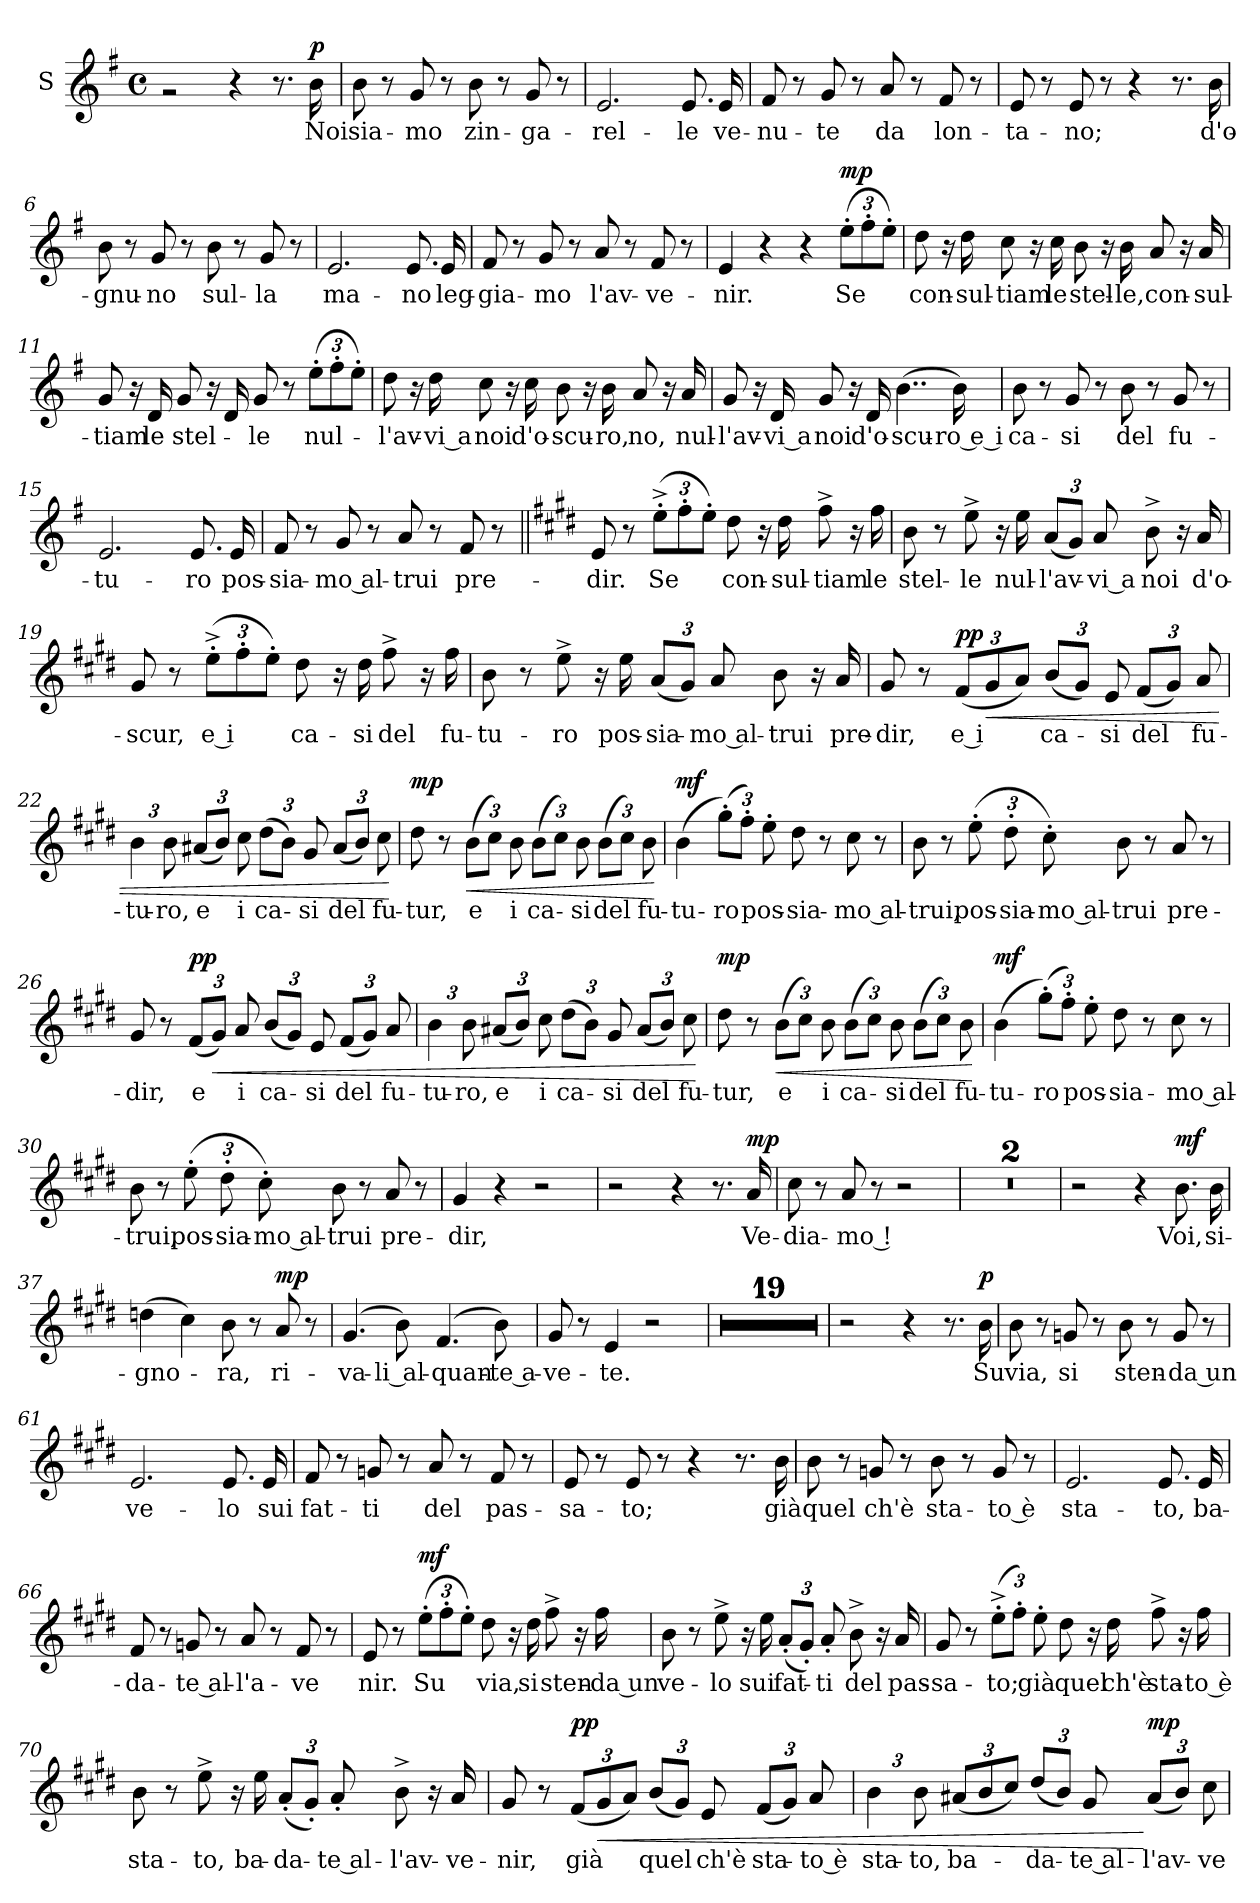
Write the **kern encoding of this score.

**kern	**text	**dynam
*part1	*part1	*part1
*staff1	*staff1	*staff1
*I"S	*	*
*I'S	*	*
*clefG2	*	*
*k[f#]	*	*
*M4/4	*	*
*met(c)	*	*
=1	=1	=1
2rg	.	.
4r	.	.
8.r	.	.
!	!LO:LY:b	!LO:DY:a
16b\	Noi	p
=2	=2	=2
!	!LO:LY:b	!
8b\	sia-	.
8r	.	.
!	!LO:LY:b	!
8g/	-mo	.
8r	.	.
!	!LO:LY:b	!
8b\	zin-	.
8r	.	.
!	!LO:LY:b	!
8g/	-ga-	.
8r	.	.
=3	=3	=3
!	!LO:LY:b	!
2.e/	-rel-	.
!	!LO:LY:b	!
8.e/	-le	.
!	!LO:LY:b	!
16e/	ve-	.
=4	=4	=4
!	!LO:LY:b	!
8f#/	-nu-	.
8r	.	.
!	!LO:LY:b	!
8g/	-te	.
8r	.	.
!	!LO:LY:b	!
8a/	da	.
8r	.	.
!	!LO:LY:b	!
8f#/	lon-	.
8r	.	.
!!LO:LB:g=z
=5	=5	=5
!	!LO:LY:b	!
8e/	-ta-	.
8r	.	.
!	!LO:LY:b	!
8e/	-no;	.
8r	.	.
4r	.	.
8.r	.	.
!	!LO:LY:b	!
16b\	d'o-	.
=6	=6	=6
!	!LO:LY:b	!
8b\	-gnu-	.
8r	.	.
!	!LO:LY:b	!
8g/	-no	.
8r	.	.
!	!LO:LY:b	!
8b\	sul-	.
8r	.	.
!	!LO:LY:b	!
8g/	-la	.
8r	.	.
=7	=7	=7
!	!LO:LY:b	!
2.e/	ma-	.
!	!LO:LY:b	!
8.e/	-no	.
!	!LO:LY:b	!
16e/	leg-	.
=8	=8	=8
!	!LO:LY:b	!
8f#/	-gia-	.
8r	.	.
!	!LO:LY:b	!
8g/	-mo	.
8r	.	.
!	!LO:LY:b	!
8a/	l'av-	.
8r	.	.
!	!LO:LY:b	!
8f#/	-ve-	.
8r	.	.
!!LO:PB:g=z
=9	=9	=9
!	!LO:LY:b	!
4e/	-nir.	.
4r	.	.
4r	.	.
*Xbrackettup	*	*
!	!LO:LY:b	!LO:DY:a
(>12ee'\L	Se	mp
12ff#'\	.	.
12ee'\J)	.	.
=10	=10	=10
!	!LO:LY:b	!
8dd\	con-	.
16r	.	.
!	!LO:LY:b	!
16dd\	-sul-	.
!	!LO:LY:b	!
8cc\	-tiam	.
16r	.	.
!	!LO:LY:b	!
16cc\	le	.
!	!LO:LY:b	!
8b\	stel-	.
16r	.	.
!	!LO:LY:b	!
16b\	-le,	.
!	!LO:LY:b	!
8a/	con-	.
16r	.	.
!	!LO:LY:b	!
16a/	-sul-	.
=11	=11	=11
!	!LO:LY:b	!
8g/	-tiam	.
16r	.	.
!	!LO:LY:b	!
16d/	le	.
!	!LO:LY:b	!
8g/	stel-	.
16r	.	.
16d/	.	.
!	!LO:LY:b	!
8g/	-le	.
8r	.	.
!	!LO:LY:b	!
(>12ee'\L	nul-	.
12ff#'\	.	.
12ee'\J)	.	.
!!LO:LB:g=z
=12	=12	=12
!	!LO:LY:b	!
8dd\	-l'av-	.
16r	.	.
!	!LO:LY:b	!
16dd\	-vi a	.
!	!LO:LY:b	!
8cc\	noi	.
16r	.	.
!	!LO:LY:b	!
16cc\	d'o-	.
!	!LO:LY:b	!
8b\	-scu-	.
16r	.	.
!	!LO:LY:b	!
16b\	-ro,	.
!	!LO:LY:b	!
8a/	no,	.
16r	.	.
!	!LO:LY:b	!
16a/	nul-	.
=13	=13	=13
!	!LO:LY:b	!
8g/	-l'av-	.
16r	.	.
!	!LO:LY:b	!
16d/	-vi a	.
!	!LO:LY:b	!
8g/	noi	.
16r	.	.
!	!LO:LY:b	!
16d/	d'o-	.
!	!LO:LY:b	!
(>4..b\	-scu-	.
!	!LO:LY:b	!
16b\)	-ro e i	.
=14	=14	=14
!	!LO:LY:b	!
8b\	ca-	.
8r	.	.
!	!LO:LY:b	!
8g/	-si	.
8r	.	.
!	!LO:LY:b	!
8b\	del	.
8r	.	.
!	!LO:LY:b	!
8g/	fu-	.
8r	.	.
!!LO:LB:g=z
=15	=15	=15
!	!LO:LY:b	!
2.e/	-tu-	.
!	!LO:LY:b	!
8.e/	-ro	.
!	!LO:LY:b	!
16e/	pos-	.
=16	=16	=16
!	!LO:LY:b	!
8f#/	-sia-	.
8r	.	.
!	!LO:LY:b	!
8g/	-mo al-	.
8r	.	.
!	!LO:LY:b	!
8a/	-trui	.
8r	.	.
!	!LO:LY:b	!
8f#/	pre-	.
8r	.	.
=17||	=17||	=17||
*k[f#c#g#d#]	*	*
!	!LO:LY:b	!
8e/	-dir.	.
8r	.	.
!	!LO:LY:b	!
(>12ee'^\L	Se	.
12ff#'\	.	.
12ee'\J)	.	.
!	!LO:LY:b	!
8dd#\	con-	.
16r	.	.
!	!LO:LY:b	!
16dd#\	-sul-	.
!	!LO:LY:b	!
8ff#^\	-tiam	.
16r	.	.
!	!LO:LY:b	!
16ff#\	le	.
!!LO:PB:g=z
=18	=18	=18
!	!LO:LY:b	!
8b\	stel-	.
8r	.	.
!	!LO:LY:b	!
8ee^\	-le	.
16r	.	.
!	!LO:LY:b	!
16ee\	nul-	.
!	!LO:LY:b	!
(<12a/L	-l'av-	.
12g#/J)	.	.
!	!LO:LY:b	!
12a/	-vi a	.
!	!LO:LY:b	!
8b^\	noi	.
16r	.	.
!	!LO:LY:b	!
16a/	d'o-	.
=19	=19	=19
!	!LO:LY:b	!
8g#/	-scur,	.
8r	.	.
!	!LO:LY:b	!
(>12ee'^\L	e i	.
12ff#'\	.	.
12ee'\J)	.	.
!	!LO:LY:b	!
8dd#\	ca-	.
16r	.	.
!	!LO:LY:b	!
16dd#\	-si	.
!	!LO:LY:b	!
8ff#^\	del	.
16r	.	.
!	!LO:LY:b	!
16ff#\	fu-	.
=20	=20	=20
!	!LO:LY:b	!
8b\	-tu-	.
8r	.	.
!	!LO:LY:b	!
8ee^\	-ro	.
16r	.	.
!	!LO:LY:b	!
16ee\	pos-	.
!	!LO:LY:b	!
(<12a/L	-sia-	.
12g#/J)	.	.
!	!LO:LY:b	!
12a/	-mo al-	.
!	!LO:LY:b	!
8b\	-trui	.
16r	.	.
!	!LO:LY:b	!
16a/	pre-	.
!!LO:LB:g=z
=21	=21	=21
!	!LO:LY:b	!
8g#/	-dir,	.
8r	.	.
!	!LO:LY:b	!LO:DY:a
(<12f#/L	e i	pp
!	!	!LO:HP:b
12g#/	.	<
12a/J)	.	.
!	!LO:LY:b	!
(<12b/L	ca-	.
12g#/J)	.	.
!	!LO:LY:b	!
12e/	-si	.
!	!LO:LY:b	!
(<12f#/L	del	.
12g#/J)	.	.
!	!LO:LY:b	!
12a/	fu-	.
=22	=22	=22
!	!LO:LY:b	!
6b\	-tu-	.
!	!LO:LY:b	!
12b\	-ro,	.
!	!LO:LY:b	!
(<12a#X/L	e	.
12b/J)	.	.
!	!LO:LY:b	!
12cc#\	i	.
!	!LO:LY:b	!
(>12dd#\L	ca-	.
12b\J)	.	.
!	!LO:LY:b	!
12g#/	-si	.
!	!LO:LY:b	!
(<12a#/L	del	.
12b/J)	.	.
!	!LO:LY:b	!
12cc#\	fu-	.
.	.	[
=23	=23	=23
!	!LO:LY:b	!LO:DY:a
8dd#\	-tur,	mp
8r	.	.
!	!LO:LY:b	!LO:HP:b
(>12b\L	e	<
12cc#\J)	.	.
!	!LO:LY:b	!
12b\	i	.
!	!LO:LY:b	!
(>12b\L	ca-	.
12cc#\J)	.	.
!	!LO:LY:b	!
12b\	-si	.
!	!LO:LY:b	!
(>12b\L	del	.
12cc#\J)	.	.
!	!LO:LY:b	!
12b\	fu-	.
.	.	[
!!LO:PB:g=z
=24	=24	=24
!	!LO:LY:b	!LO:DY:a
(>4b\	-tu-	mf
!	!LO:LY:b	!
(>12gg#'\L)	-ro	.
12ff#'\J)	.	.
!	!LO:LY:b	!
12ee'\	pos-	.
!	!LO:LY:b	!
8dd#\	-sia-	.
8r	.	.
!	!LO:LY:b	!
8cc#\	-mo al-	.
8r	.	.
=25	=25	=25
!	!LO:LY:b	!
8b\	-trui,	.
8r	.	.
!	!LO:LY:b	!
(>12ee'\	pos-	.
!	!LO:LY:b	!
12dd#'\	-sia-	.
!	!LO:LY:b	!
12cc#'\)	-mo al-	.
!	!LO:LY:b	!
8b\	-trui	.
8r	.	.
!	!LO:LY:b	!
8a/	pre-	.
8r	.	.
=26	=26	=26
!	!LO:LY:b	!
8g#/	-dir,	.
8r	.	.
!	!LO:LY:b	!LO:DY:a
(<12f#/L	e	pp
!	!	!LO:HP:b
12g#/J)	.	<
!	!LO:LY:b	!
12a/	i	.
!	!LO:LY:b	!
(<12b/L	ca-	.
12g#/J)	.	.
!	!LO:LY:b	!
12e/	-si	.
!	!LO:LY:b	!
(<12f#/L	del	.
12g#/J)	.	.
!	!LO:LY:b	!
12a/	fu-	.
!!LO:LB:g=z
=27	=27	=27
!	!LO:LY:b	!
6b\	-tu-	.
!	!LO:LY:b	!
12b\	-ro,	.
!	!LO:LY:b	!
(<12a#X/L	e	.
12b/J)	.	.
!	!LO:LY:b	!
12cc#\	i	.
!	!LO:LY:b	!
(>12dd#\L	ca-	.
12b\J)	.	.
!	!LO:LY:b	!
12g#/	-si	.
!	!LO:LY:b	!
(<12a#/L	del	.
12b/J)	.	.
!	!LO:LY:b	!
12cc#\	fu-	.
.	.	[
=28	=28	=28
!	!LO:LY:b	!LO:DY:a
8dd#\	-tur,	mp
8r	.	.
!	!LO:LY:b	!LO:HP:b
(>12b\L	e	<
12cc#\J)	.	.
!	!LO:LY:b	!
12b\	i	.
!	!LO:LY:b	!
(>12b\L	ca-	.
12cc#\J)	.	.
!	!LO:LY:b	!
12b\	-si	.
!	!LO:LY:b	!
(>12b\L	del	.
12cc#\J)	.	.
!	!LO:LY:b	!
12b\	fu-	.
.	.	[
=29	=29	=29
!	!LO:LY:b	!LO:DY:a
(>4b\	-tu-	mf
!	!LO:LY:b	!
(>12gg#'\L)	-ro	.
12ff#'\J)	.	.
!	!LO:LY:b	!
12ee'\	pos-	.
!	!LO:LY:b	!
8dd#\	-sia-	.
8r	.	.
!	!LO:LY:b	!
8cc#\	-mo al-	.
8r	.	.
!!LO:PB:g=z
=30	=30	=30
!	!LO:LY:b	!
8b\	-trui,	.
8r	.	.
!	!LO:LY:b	!
(>12ee'\	pos-	.
!	!LO:LY:b	!
12dd#'\	-sia-	.
!	!LO:LY:b	!
12cc#'\)	-mo al-	.
!	!LO:LY:b	!
8b\	-trui	.
8r	.	.
!	!LO:LY:b	!
8a/	pre-	.
8r	.	.
=31	=31	=31
!	!LO:LY:b	!
4g#/	-dir,	.
4r	.	.
2r	.	.
=32	=32	=32
2r	.	.
4r	.	.
8.r	.	.
!	!LO:LY:b	!LO:DY:a
16a/	Ve-	mp
=33	=33	=33
!	!LO:LY:b	!
8cc#\	-dia-	.
8r	.	.
!	!LO:LY:b	!
8a/	-mo !	.
8r	.	.
2r	.	.
=34	=34	=34
1r	.	.
!!LO:LB:g=z
=35	=35	=35
1r	.	.
=36	=36	=36
2r	.	.
4r	.	.
!	!LO:LY:b	!LO:DY:a
8.b\	Voi,	mf
!	!LO:LY:b	!
16b\	si-	.
=37	=37	=37
!	!LO:LY:b	!
(>4ddn\	-gno-	.
4cc#\)	.	.
!	!LO:LY:b	!
8b\	-ra,	.
8r	.	.
!	!LO:LY:b	!LO:DY:a
8a/	ri-	mp
8r	.	.
=38	=38	=38
!	!LO:LY:b	!
(>4.g#/	-va-	.
!	!LO:LY:b	!
8b\)	-li al-	.
!	!LO:LY:b	!
(>4.f#/	-quan-	.
!	!LO:LY:b	!
8b\)	-te a-	.
=39	=39	=39
!	!LO:LY:b	!
8g#/	-ve-	.
8r	.	.
!	!LO:LY:b	!
4e/	-te.	.
2r	.	.
!!LO:LB:g=z
=40	=40	=40
1r	.	.
=41	=41	=41
1r	.	.
=42	=42	=42
1r	.	.
=43	=43	=43
1r	.	.
=44	=44	=44
1r	.	.
!!LO:LB:g=z
=45	=45	=45
1r	.	.
=46	=46	=46
1r	.	.
=47	=47	=47
1r	.	.
!!LO:PB:g=z
=48	=48	=48
1r	.	.
=49	=49	=49
1r	.	.
=50	=50	=50
1r	.	.
!!LO:LB:g=z
=51	=51	=51
1r	.	.
=52	=52	=52
1r	.	.
=53	=53	=53
1r	.	.
!!LO:LB:g=z
=54	=54	=54
1r	.	.
=55	=55	=55
1r	.	.
=56	=56	=56
1r	.	.
=57	=57	=57
1r	.	.
!!LO:PB:g=z
=58	=58	=58
1r	.	.
=59	=59	=59
2r	.	.
4r	.	.
8.r	.	.
!	!LO:LY:b	!LO:DY:a
16b\	Su	p
=60	=60	=60
!	!LO:LY:b	!
8b\	via,	.
8r	.	.
!	!LO:LY:b	!
8gn/	si	.
8r	.	.
!	!LO:LY:b	!
8b\	sten-	.
8r	.	.
!	!LO:LY:b	!
8g/	-da un	.
8r	.	.
=61	=61	=61
!	!LO:LY:b	!
2.e/	ve-	.
!	!LO:LY:b	!
8.e/	-lo	.
!	!LO:LY:b	!
16e/	sui	.
!!LO:PB:g=z
=62	=62	=62
!	!LO:LY:b	!
8f#/	fat-	.
8r	.	.
!	!LO:LY:b	!
8gn/	-ti	.
8r	.	.
!	!LO:LY:b	!
8a/	del	.
8r	.	.
!	!LO:LY:b	!
8f#/	pas-	.
8r	.	.
=63	=63	=63
!	!LO:LY:b	!
8e/	-sa-	.
8r	.	.
!	!LO:LY:b	!
8e/	-to;	.
8r	.	.
4r	.	.
8.r	.	.
!	!LO:LY:b	!
16b\	già	.
=64	=64	=64
!	!LO:LY:b	!
8b\	quel	.
8r	.	.
!	!LO:LY:b	!
8gn/	ch'è	.
8r	.	.
!	!LO:LY:b	!
8b\	sta-	.
8r	.	.
!	!LO:LY:b	!
8g/	-to è	.
8r	.	.
=65	=65	=65
!	!LO:LY:b	!
2.e/	sta-	.
!	!LO:LY:b	!
8.e/	-to,	.
!	!LO:LY:b	!
16e/	ba-	.
!!LO:PB:g=z
=66	=66	=66
!	!LO:LY:b	!
8f#/	-da-	.
8r	.	.
!	!LO:LY:b	!
8gn/	-te al-	.
8r	.	.
!	!LO:LY:b	!
8a/	-l'a-	.
8r	.	.
!	!LO:LY:b	!
8f#/	-ve	.
8r	.	.
=67	=67	=67
!	!LO:LY:b	!
8e/	-nir.	.
8r	.	.
!	!LO:LY:b	!LO:DY:a
(>12ee'\L	Su	mf
12ff#'\	.	.
12ee'\J)	.	.
!	!LO:LY:b	!
8dd#\	via,	.
16r	.	.
!	!LO:LY:b	!
16dd#\	si	.
!	!LO:LY:b	!
8ff#^\	sten-	.
16r	.	.
!	!LO:LY:b	!
16ff#\	-da un	.
=68	=68	=68
!	!LO:LY:b	!
8b\	ve-	.
8r	.	.
!	!LO:LY:b	!
8ee^\	-lo	.
16r	.	.
!	!LO:LY:b	!
16ee\	sui	.
!	!LO:LY:b	!
(<12a'/L	fat-	.
12g#'/J)	.	.
!	!LO:LY:b	!
12a'/	-ti	.
!	!LO:LY:b	!
8b^\	del	.
16r	.	.
!	!LO:LY:b	!
16a/	pas-	.
!!LO:PB:g=z
=69	=69	=69
!	!LO:LY:b	!
8g#/	-sa-	.
8r	.	.
!	!LO:LY:b	!
(>12ee'^\L	-to;	.
12ff#'\J)	.	.
!	!LO:LY:b	!
12ee'\	già	.
!	!LO:LY:b	!
8dd#\	quel	.
16r	.	.
!	!LO:LY:b	!
16dd#\	ch'è	.
!	!LO:LY:b	!
8ff#^\	sta-	.
16r	.	.
!	!LO:LY:b	!
16ff#\	-to è	.
=70	=70	=70
!	!LO:LY:b	!
8b\	sta-	.
8r	.	.
!	!LO:LY:b	!
8ee^\	-to,	.
16r	.	.
!	!LO:LY:b	!
16ee\	ba-	.
!	!LO:LY:b	!
(<12a'/L	-da-	.
12g#'/J)	.	.
!	!LO:LY:b	!
12a'/	-te al-	.
!	!LO:LY:b	!
8b^\	-l'av-	.
16r	.	.
!	!LO:LY:b	!
16a/	-ve-	.
=71	=71	=71
!	!LO:LY:b	!
8g#/	-nir,	.
8r	.	.
!	!LO:LY:b	!LO:DY:a
(<12f#/L	già	pp
!	!	!LO:HP:b
12g#/	.	<
12a/J)	.	.
!	!LO:LY:b	!
(<12b/L	quel	.
12g#/J)	.	.
!	!LO:LY:b	!
12e/	ch'è	.
!	!LO:LY:b	!
(<12f#/L	sta-	.
12g#/J)	.	.
!	!LO:LY:b	!
12a/	-to è	.
!!LO:PB:g=z
=72	=72	=72
!	!LO:LY:b	!
6b\	sta-	.
!	!LO:LY:b	!
12b\	-to,	.
!	!LO:LY:b	!
(<12a#X/L	ba-	.
12b/	.	.
12cc#/J)	.	.
!	!LO:LY:b	!
(<12dd#/L	-da-	.
12b/J)	.	.
!	!LO:LY:b	!
12g#/	-te al-	.
!	!LO:LY:b	!LO:DY:n=1:a
(<12a#/L	-l'av-	[ mp
12b/J)	.	.
!	!LO:LY:b	!
12cc#\	-ve-	.
=	=	=
*-	*-	*-
